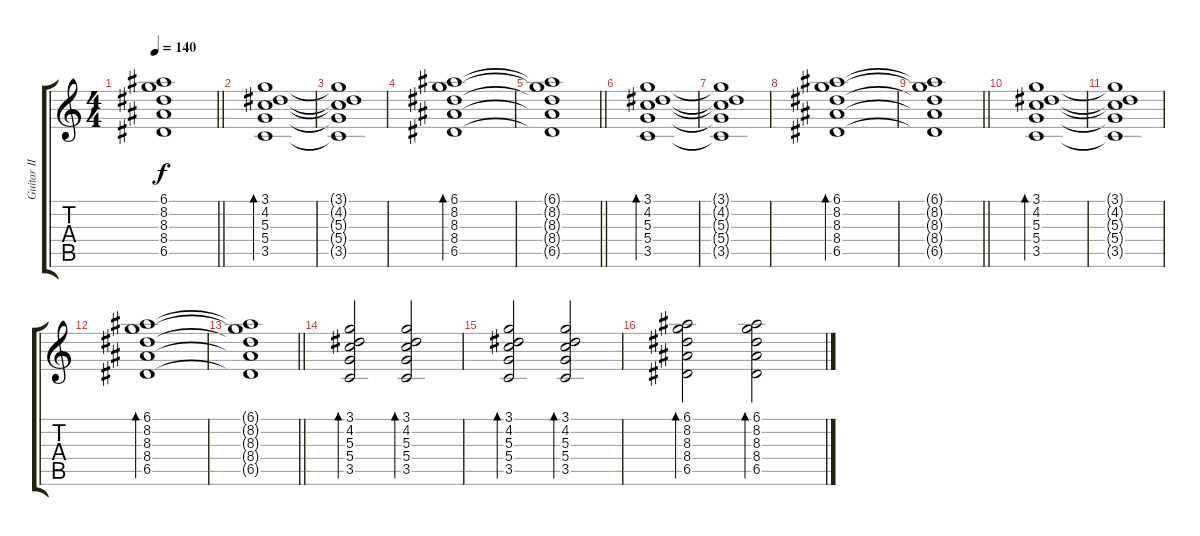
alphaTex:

\track ("Guitar II" "Guitar II") {instrument distortionguitar}
\staff {score tabs}
\tuning (E4 B3 G3 D3 A2 E2) {hide}
\ts (4 4)
\tempo 140
\clef g2
\barLineRight lightlight
\ks c
(6.1{t} 8.2{t} 8.3{t} 8.4{t} 6.5{t}).1{dy f} |
(3.1 4.2 5.3 5.4 3.5).1{bd 60} |
(3.1{t} 4.2{t} 5.3{t} 5.4{t} 3.5{t}).1 |
(6.1 8.2 8.3 8.4 6.5).1{bd 60} |
\barLineRight lightlight
(6.1{t} 8.2{t} 8.3{t} 8.4{t} 6.5{t}).1 |
\section ("" "")
(3.1 4.2 5.3 5.4 3.5).1{bd 60} |
(3.1{t} 4.2{t} 5.3{t} 5.4{t} 3.5{t}).1 |
(6.1 8.2 8.3 8.4 6.5).1{bd 60} |
\barLineRight lightlight
(6.1{t} 8.2{t} 8.3{t} 8.4{t} 6.5{t}).1 |
(3.1 4.2 5.3 5.4 3.5).1{bd 60} |
(3.1{t} 4.2{t} 5.3{t} 5.4{t} 3.5{t}).1 |
(6.1 8.2 8.3 8.4 6.5).1{bd 60} |
\barLineRight lightlight
(6.1{t} 8.2{t} 8.3{t} 8.4{t} 6.5{t}).1 |
\section ("" "")
(3.1 4.2 5.3 5.4 3.5).2{bd 60 volume 7} (3.1 4.2 5.3 5.4 3.5).2{bd 60} |
(3.1 4.2 5.3 5.4 3.5).2{bd 60} (3.1 4.2 5.3 5.4 3.5).2{bd 60} |
(6.1 8.2 8.3 8.4 6.5).2{bd 60} (6.1 8.2 8.3 8.4 6.5).2{bd 60}
